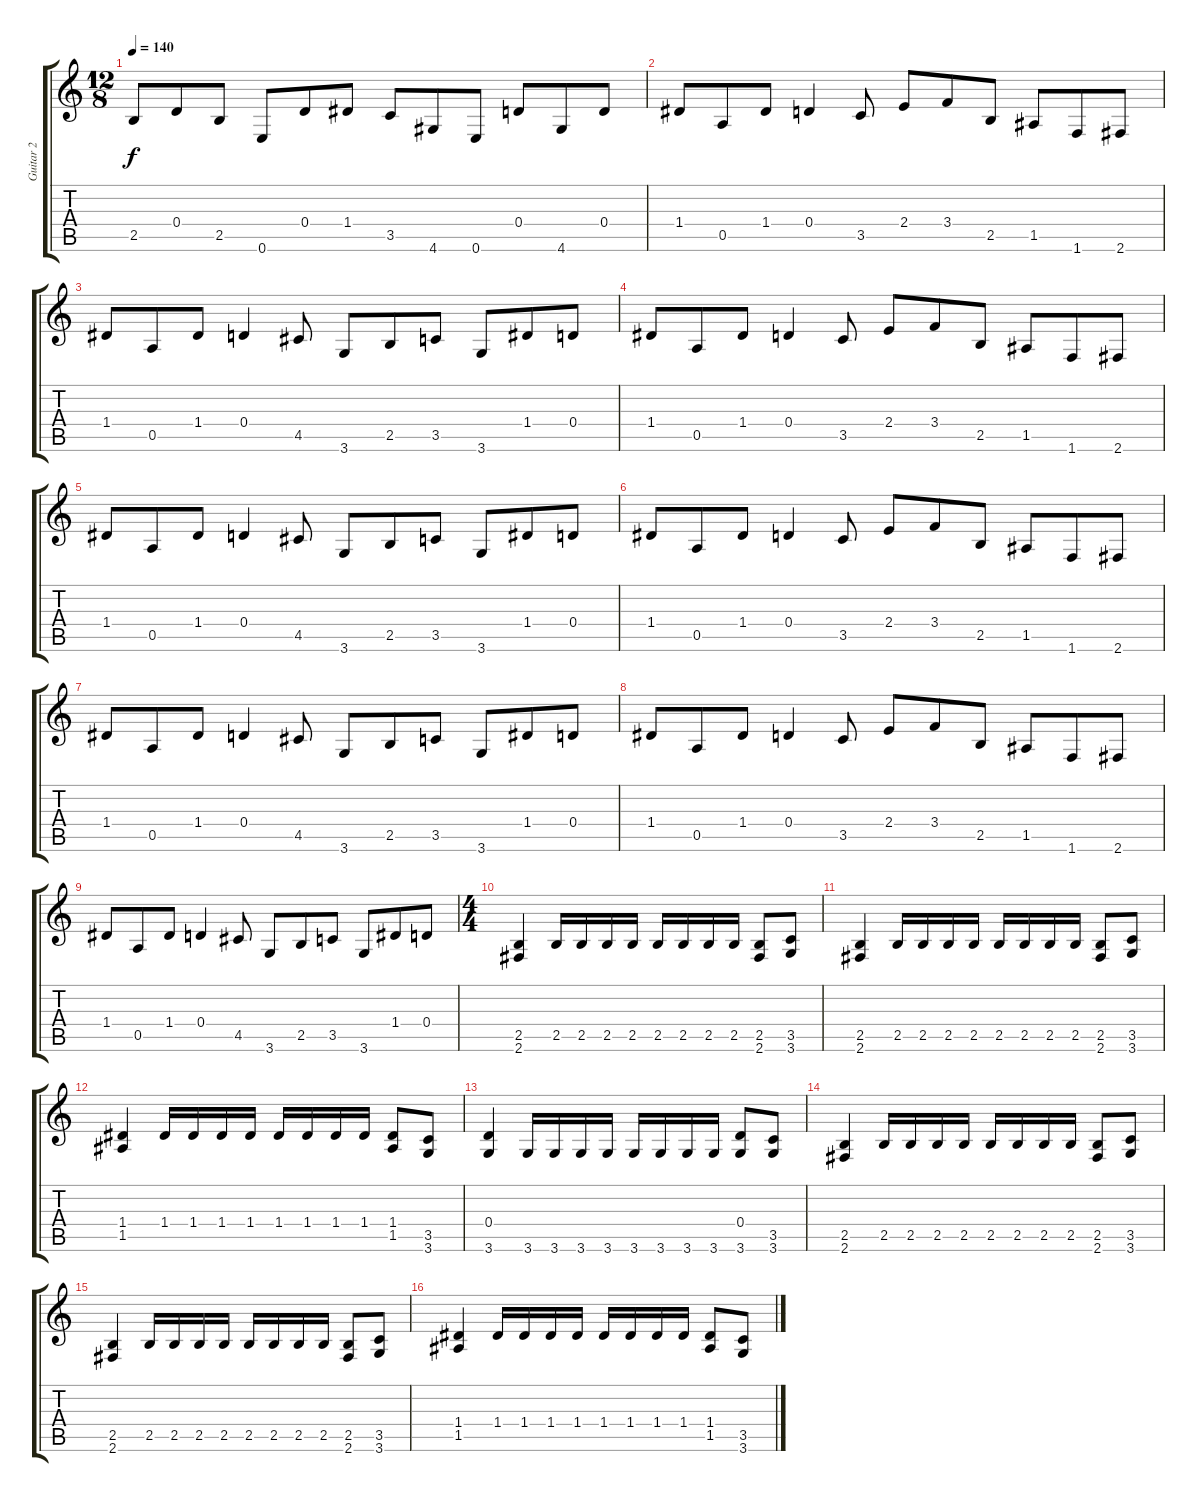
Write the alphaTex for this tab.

\track ("Guitar 2" "Guitar 2") {instrument overdrivenguitar}
\staff {score tabs}
\tuning (E4 B3 G3 D3 A2 E2) {hide}
\ts (12 8)
\tempo 140
\clef g2
\ks c
2.5.8{dy f} 0.4.8 2.5.8 0.6.8 0.4.8 1.4.8 3.5.8 4.6.8 0.6.8 0.4.8 4.6.8 0.4.8 |
1.4.8 0.5.8 1.4.8 0.4.4 3.5.8 2.4.8 3.4.8 2.5.8 1.5.8 1.6.8 2.6.8 |
1.4.8 0.5.8 1.4.8 0.4.4 4.5.8 3.6.8 2.5.8 3.5.8 3.6.8 1.4.8 0.4.8 |
1.4.8 0.5.8 1.4.8 0.4.4 3.5.8 2.4.8 3.4.8 2.5.8 1.5.8 1.6.8 2.6.8 |
1.4.8 0.5.8 1.4.8 0.4.4 4.5.8 3.6.8 2.5.8 3.5.8 3.6.8 1.4.8 0.4.8 |
1.4.8 0.5.8 1.4.8 0.4.4 3.5.8 2.4.8 3.4.8 2.5.8 1.5.8 1.6.8 2.6.8 |
1.4.8 0.5.8 1.4.8 0.4.4 4.5.8 3.6.8 2.5.8 3.5.8 3.6.8 1.4.8 0.4.8 |
1.4.8 0.5.8 1.4.8 0.4.4 3.5.8 2.4.8 3.4.8 2.5.8 1.5.8 1.6.8 2.6.8 |
1.4.8 0.5.8 1.4.8 0.4.4 4.5.8 3.6.8 2.5.8 3.5.8 3.6.8 1.4.8 0.4.8 |
\ts (4 4)
(2.5 2.6).4 2.5.16 2.5.16 2.5.16 2.5.16 2.5.16 2.5.16 2.5.16 2.5.16 (2.5 2.6).8 (3.5 3.6).8 |
(2.5 2.6).4 2.5.16 2.5.16 2.5.16 2.5.16 2.5.16 2.5.16 2.5.16 2.5.16 (2.5 2.6).8 (3.5 3.6).8 |
(1.4 1.5).4 1.4.16 1.4.16 1.4.16 1.4.16 1.4.16 1.4.16 1.4.16 1.4.16 (1.4 1.5).8 (3.5 3.6).8 |
(0.4 3.6).4 3.6.16 3.6.16 3.6.16 3.6.16 3.6.16 3.6.16 3.6.16 3.6.16 (0.4 3.6).8 (3.5 3.6).8 |
(2.5 2.6).4 2.5.16 2.5.16 2.5.16 2.5.16 2.5.16 2.5.16 2.5.16 2.5.16 (2.5 2.6).8 (3.5 3.6).8 |
(2.5 2.6).4 2.5.16 2.5.16 2.5.16 2.5.16 2.5.16 2.5.16 2.5.16 2.5.16 (2.5 2.6).8 (3.5 3.6).8 |
(1.4 1.5).4 1.4.16 1.4.16 1.4.16 1.4.16 1.4.16 1.4.16 1.4.16 1.4.16 (1.4 1.5).8 (3.5 3.6).8
